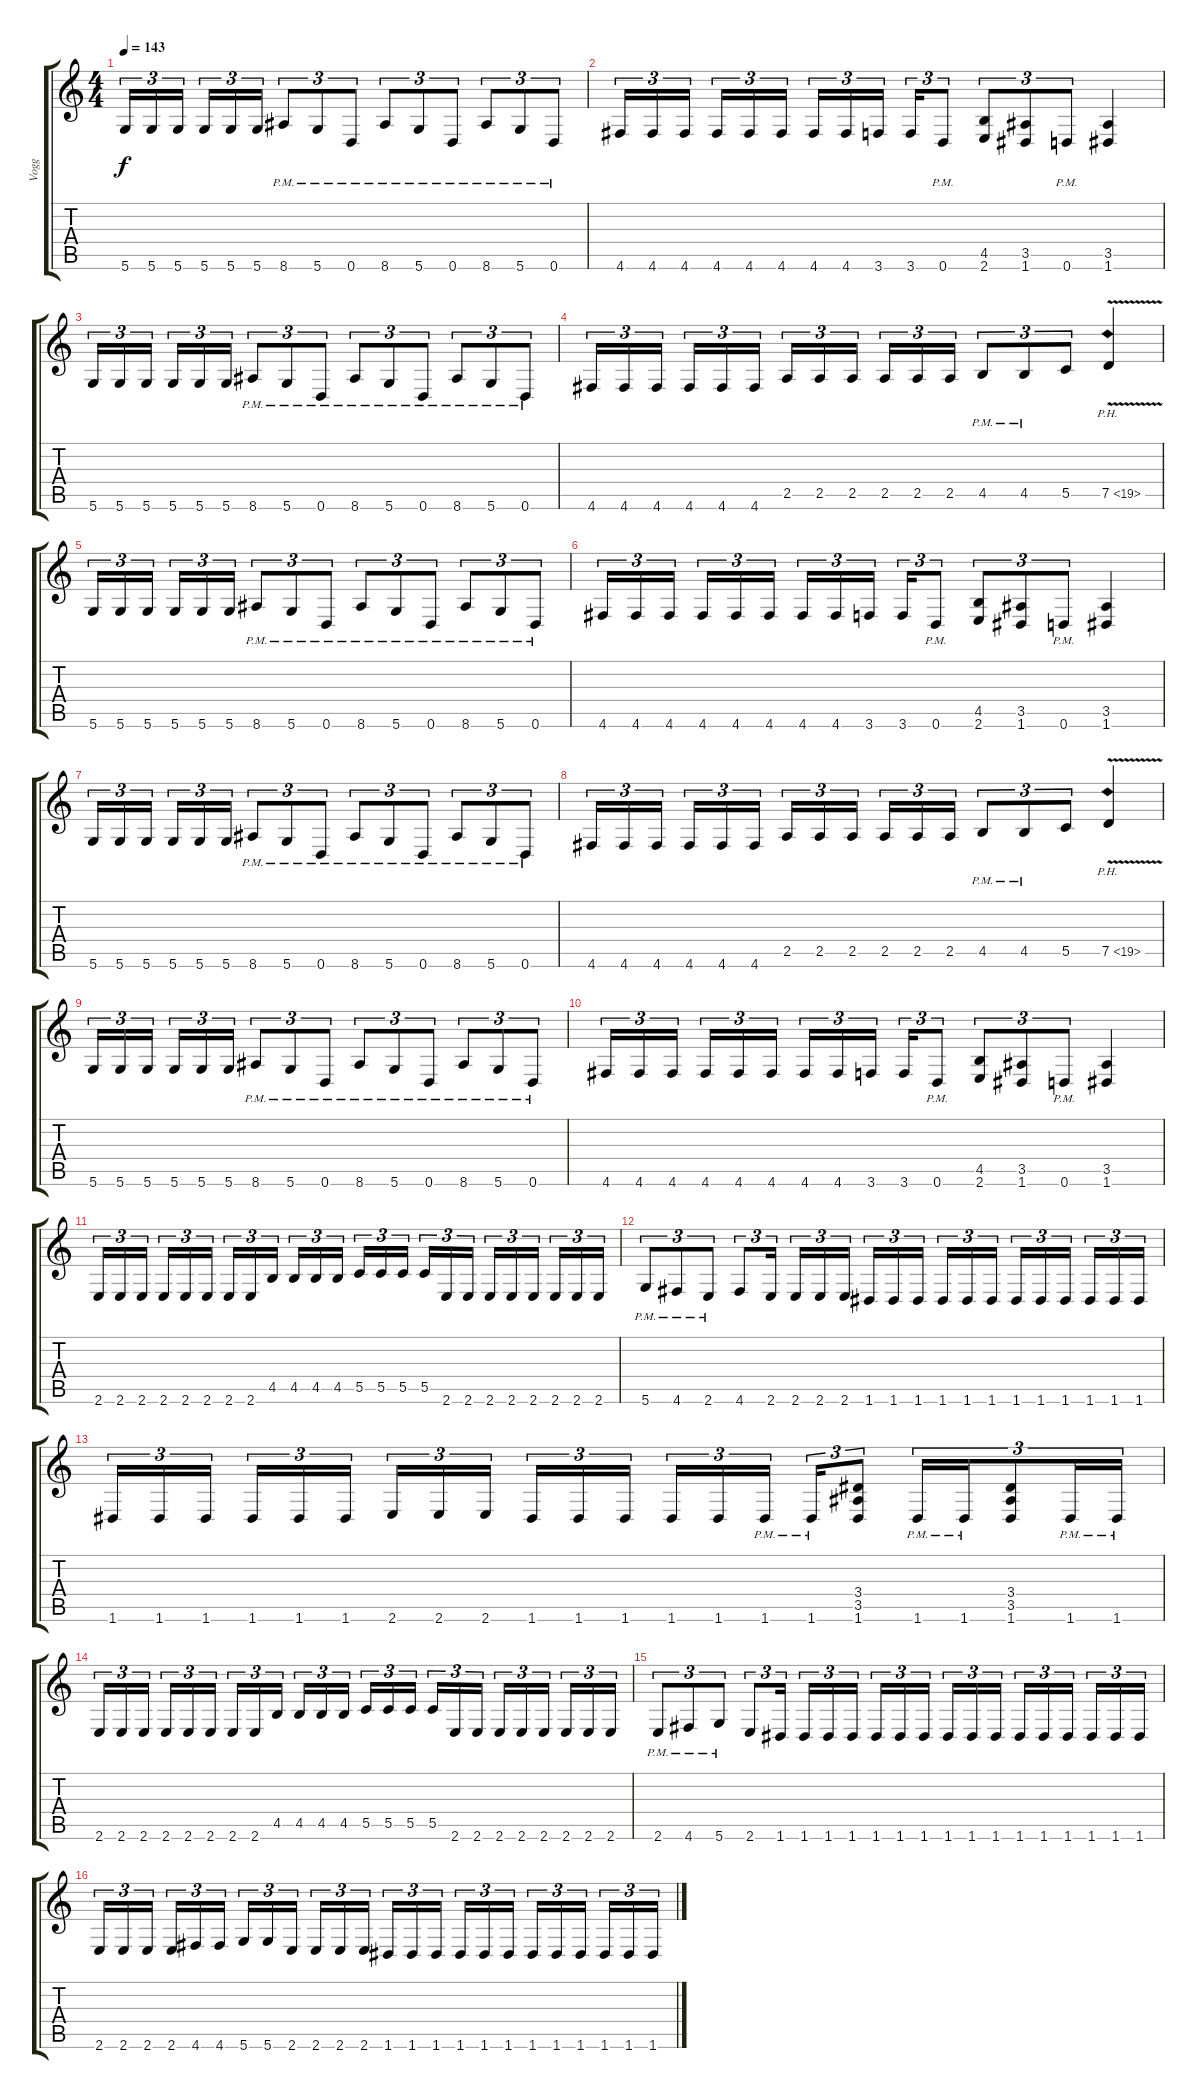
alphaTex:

\track ("Vogg" "Vogg") {instrument distortionguitar}
\staff {score tabs}
\tuning (D4 A3 F3 C3 G2 D2) {hide}
\ts (4 4)
\tempo 143
\clef g2
\ks c
5.6.16{tu (3 2) dy f} 5.6.16{tu (3 2)} 5.6.16{tu (3 2) beam splitsecondary} 5.6.16{tu (3 2)} 5.6.16{tu (3 2)} 5.6.16{tu (3 2)} 8.6{pm}.8{tu (3 2)} 5.6{pm}.8{tu (3 2)} 0.6{pm}.8{tu (3 2)} 8.6{pm}.8{tu (3 2)} 5.6{pm}.8{tu (3 2)} 0.6{pm}.8{tu (3 2)} 8.6{pm}.8{tu (3 2)} 5.6{pm}.8{tu (3 2)} 0.6{pm}.8{tu (3 2)} |
4.6.16{tu (3 2)} 4.6.16{tu (3 2)} 4.6.16{tu (3 2) beam splitsecondary} 4.6.16{tu (3 2)} 4.6.16{tu (3 2)} 4.6.16{tu (3 2)} 4.6.16{tu (3 2)} 4.6.16{tu (3 2)} 3.6.16{tu (3 2) beam splitsecondary} 3.6.16{tu (3 2)} 0.6{pm}.8{tu (3 2)} (4.5 2.6).8{tu (3 2)} (3.5 1.6).8{tu (3 2)} 0.6{pm}.8{tu (3 2)} (3.5 1.6).4 |
5.6.16{tu (3 2)} 5.6.16{tu (3 2)} 5.6.16{tu (3 2) beam splitsecondary} 5.6.16{tu (3 2)} 5.6.16{tu (3 2)} 5.6.16{tu (3 2)} 8.6{pm}.8{tu (3 2)} 5.6{pm}.8{tu (3 2)} 0.6{pm}.8{tu (3 2)} 8.6{pm}.8{tu (3 2)} 5.6{pm}.8{tu (3 2)} 0.6{pm}.8{tu (3 2)} 8.6{pm}.8{tu (3 2)} 5.6{pm}.8{tu (3 2)} 0.6{pm}.8{tu (3 2)} |
4.6.16{tu (3 2)} 4.6.16{tu (3 2)} 4.6.16{tu (3 2) beam splitsecondary} 4.6.16{tu (3 2)} 4.6.16{tu (3 2)} 4.6.16{tu (3 2)} 2.5.16{tu (3 2)} 2.5.16{tu (3 2)} 2.5.16{tu (3 2) beam splitsecondary} 2.5.16{tu (3 2)} 2.5.16{tu (3 2)} 2.5.16{tu (3 2)} 4.5{pm}.8{tu (3 2)} 4.5{pm}.8{tu (3 2)} 5.5.8{tu (3 2)} 7.5{ph 12 v}.4 |
5.6.16{tu (3 2)} 5.6.16{tu (3 2)} 5.6.16{tu (3 2) beam splitsecondary} 5.6.16{tu (3 2)} 5.6.16{tu (3 2)} 5.6.16{tu (3 2)} 8.6{pm}.8{tu (3 2)} 5.6{pm}.8{tu (3 2)} 0.6{pm}.8{tu (3 2)} 8.6{pm}.8{tu (3 2)} 5.6{pm}.8{tu (3 2)} 0.6{pm}.8{tu (3 2)} 8.6{pm}.8{tu (3 2)} 5.6{pm}.8{tu (3 2)} 0.6{pm}.8{tu (3 2)} |
4.6.16{tu (3 2)} 4.6.16{tu (3 2)} 4.6.16{tu (3 2) beam splitsecondary} 4.6.16{tu (3 2)} 4.6.16{tu (3 2)} 4.6.16{tu (3 2)} 4.6.16{tu (3 2)} 4.6.16{tu (3 2)} 3.6.16{tu (3 2) beam splitsecondary} 3.6.16{tu (3 2)} 0.6{pm}.8{tu (3 2)} (4.5 2.6).8{tu (3 2)} (3.5 1.6).8{tu (3 2)} 0.6{pm}.8{tu (3 2)} (3.5 1.6).4 |
5.6.16{tu (3 2)} 5.6.16{tu (3 2)} 5.6.16{tu (3 2) beam splitsecondary} 5.6.16{tu (3 2)} 5.6.16{tu (3 2)} 5.6.16{tu (3 2)} 8.6{pm}.8{tu (3 2)} 5.6{pm}.8{tu (3 2)} 0.6{pm}.8{tu (3 2)} 8.6{pm}.8{tu (3 2)} 5.6{pm}.8{tu (3 2)} 0.6{pm}.8{tu (3 2)} 8.6{pm}.8{tu (3 2)} 5.6{pm}.8{tu (3 2)} 0.6{pm}.8{tu (3 2)} |
4.6.16{tu (3 2)} 4.6.16{tu (3 2)} 4.6.16{tu (3 2) beam splitsecondary} 4.6.16{tu (3 2)} 4.6.16{tu (3 2)} 4.6.16{tu (3 2)} 2.5.16{tu (3 2)} 2.5.16{tu (3 2)} 2.5.16{tu (3 2) beam splitsecondary} 2.5.16{tu (3 2)} 2.5.16{tu (3 2)} 2.5.16{tu (3 2)} 4.5{pm}.8{tu (3 2)} 4.5{pm}.8{tu (3 2)} 5.5.8{tu (3 2)} 7.5{ph 12 v}.4 |
5.6.16{tu (3 2)} 5.6.16{tu (3 2)} 5.6.16{tu (3 2) beam splitsecondary} 5.6.16{tu (3 2)} 5.6.16{tu (3 2)} 5.6.16{tu (3 2)} 8.6{pm}.8{tu (3 2)} 5.6{pm}.8{tu (3 2)} 0.6{pm}.8{tu (3 2)} 8.6{pm}.8{tu (3 2)} 5.6{pm}.8{tu (3 2)} 0.6{pm}.8{tu (3 2)} 8.6{pm}.8{tu (3 2)} 5.6{pm}.8{tu (3 2)} 0.6{pm}.8{tu (3 2)} |
4.6.16{tu (3 2)} 4.6.16{tu (3 2)} 4.6.16{tu (3 2) beam splitsecondary} 4.6.16{tu (3 2)} 4.6.16{tu (3 2)} 4.6.16{tu (3 2)} 4.6.16{tu (3 2)} 4.6.16{tu (3 2)} 3.6.16{tu (3 2) beam splitsecondary} 3.6.16{tu (3 2)} 0.6{pm}.8{tu (3 2)} (4.5 2.6).8{tu (3 2)} (3.5 1.6).8{tu (3 2)} 0.6{pm}.8{tu (3 2)} (3.5 1.6).4 |
2.6.16{tu (3 2)} 2.6.16{tu (3 2)} 2.6.16{tu (3 2) beam splitsecondary} 2.6.16{tu (3 2)} 2.6.16{tu (3 2)} 2.6.16{tu (3 2)} 2.6.16{tu (3 2)} 2.6.16{tu (3 2)} 4.5.16{tu (3 2) beam splitsecondary} 4.5.16{tu (3 2)} 4.5.16{tu (3 2)} 4.5.16{tu (3 2)} 5.5.16{tu (3 2)} 5.5.16{tu (3 2)} 5.5.16{tu (3 2) beam splitsecondary} 5.5.16{tu (3 2)} 2.6.16{tu (3 2)} 2.6.16{tu (3 2)} 2.6.16{tu (3 2)} 2.6.16{tu (3 2)} 2.6.16{tu (3 2) beam splitsecondary} 2.6.16{tu (3 2)} 2.6.16{tu (3 2)} 2.6.16{tu (3 2)} |
5.6{pm}.8{tu (3 2)} 4.6{pm}.8{tu (3 2)} 2.6{pm}.8{tu (3 2)} 4.6.8{tu (3 2)} 2.6.16{tu (3 2) beam splitsecondary} 2.6.16{tu (3 2)} 2.6.16{tu (3 2)} 2.6.16{tu (3 2)} 1.6.16{tu (3 2)} 1.6.16{tu (3 2)} 1.6.16{tu (3 2) beam splitsecondary} 1.6.16{tu (3 2)} 1.6.16{tu (3 2)} 1.6.16{tu (3 2)} 1.6.16{tu (3 2)} 1.6.16{tu (3 2)} 1.6.16{tu (3 2) beam splitsecondary} 1.6.16{tu (3 2)} 1.6.16{tu (3 2)} 1.6.16{tu (3 2)} |
1.6.16{tu (3 2)} 1.6.16{tu (3 2)} 1.6.16{tu (3 2) beam splitsecondary} 1.6.16{tu (3 2)} 1.6.16{tu (3 2)} 1.6.16{tu (3 2)} 2.6.16{tu (3 2)} 2.6.16{tu (3 2)} 2.6.16{tu (3 2) beam splitsecondary} 1.6.16{tu (3 2)} 1.6.16{tu (3 2)} 1.6.16{tu (3 2)} 1.6.16{tu (3 2)} 1.6.16{tu (3 2)} 1.6{pm}.16{tu (3 2) beam splitsecondary} 1.6{pm}.16{tu (3 2)} (3.4 3.5 1.6).8{tu (3 2)} 1.6{pm}.16{tu (3 2)} 1.6{pm}.16{tu (3 2)} (3.4 3.5 1.6).8{tu (3 2)} 1.6{pm}.16{tu (3 2)} 1.6{pm}.16{tu (3 2)} |
2.6.16{tu (3 2)} 2.6.16{tu (3 2)} 2.6.16{tu (3 2) beam splitsecondary} 2.6.16{tu (3 2)} 2.6.16{tu (3 2)} 2.6.16{tu (3 2)} 2.6.16{tu (3 2)} 2.6.16{tu (3 2)} 4.5.16{tu (3 2) beam splitsecondary} 4.5.16{tu (3 2)} 4.5.16{tu (3 2)} 4.5.16{tu (3 2)} 5.5.16{tu (3 2)} 5.5.16{tu (3 2)} 5.5.16{tu (3 2) beam splitsecondary} 5.5.16{tu (3 2)} 2.6.16{tu (3 2)} 2.6.16{tu (3 2)} 2.6.16{tu (3 2)} 2.6.16{tu (3 2)} 2.6.16{tu (3 2) beam splitsecondary} 2.6.16{tu (3 2)} 2.6.16{tu (3 2)} 2.6.16{tu (3 2)} |
2.6{pm}.8{tu (3 2)} 4.6{pm}.8{tu (3 2)} 5.6{pm}.8{tu (3 2)} 2.6.8{tu (3 2)} 1.6.16{tu (3 2) beam splitsecondary} 1.6.16{tu (3 2)} 1.6.16{tu (3 2)} 1.6.16{tu (3 2)} 1.6.16{tu (3 2)} 1.6.16{tu (3 2)} 1.6.16{tu (3 2) beam splitsecondary} 1.6.16{tu (3 2)} 1.6.16{tu (3 2)} 1.6.16{tu (3 2)} 1.6.16{tu (3 2)} 1.6.16{tu (3 2)} 1.6.16{tu (3 2) beam splitsecondary} 1.6.16{tu (3 2)} 1.6.16{tu (3 2)} 1.6.16{tu (3 2)} |
2.6.16{tu (3 2)} 2.6.16{tu (3 2)} 2.6.16{tu (3 2) beam splitsecondary} 2.6.16{tu (3 2)} 4.6.16{tu (3 2)} 4.6.16{tu (3 2)} 5.6.16{tu (3 2)} 5.6.16{tu (3 2)} 2.6.16{tu (3 2) beam splitsecondary} 2.6.16{tu (3 2)} 2.6.16{tu (3 2)} 2.6.16{tu (3 2)} 1.6.16{tu (3 2)} 1.6.16{tu (3 2)} 1.6.16{tu (3 2) beam splitsecondary} 1.6.16{tu (3 2)} 1.6.16{tu (3 2)} 1.6.16{tu (3 2)} 1.6.16{tu (3 2)} 1.6.16{tu (3 2)} 1.6.16{tu (3 2) beam splitsecondary} 1.6.16{tu (3 2)} 1.6.16{tu (3 2)} 1.6.16{tu (3 2)}
